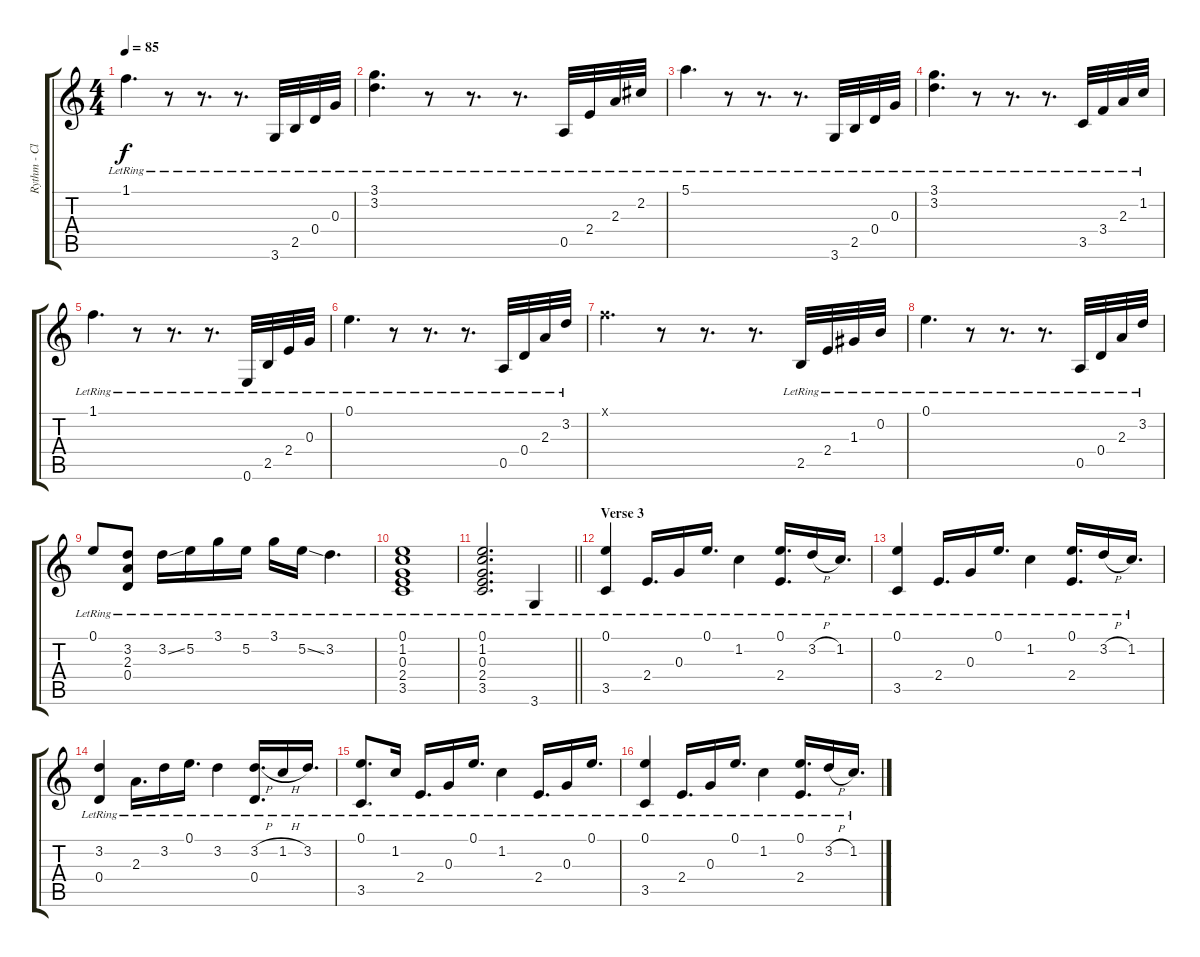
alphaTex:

\track ("Rythm - Clean" "Rythm - Cl") {instrument acousticguitarsteel}
\staff {score tabs}
\tuning (E4 B3 G3 D3 A2 E2) {hide}
\ts (4 4)
\tempo 85
\clef g2
\ks c
1.1{lr}.4{d dy f} r.8 r.8{d} r.8{d} 3.6{lr}.32 2.5{lr}.32 0.4{lr}.32 0.3{lr}.32 |
(3.1{lr} 3.2).4{d} r.8 r.8{d} r.8{d} 0.5{lr}.32 2.4{lr}.32 2.3{lr}.32 2.2{lr}.32 |
5.1{lr}.4{d} r.8 r.8{d} r.8{d} 3.6{lr}.32 2.5{lr}.32 0.4{lr}.32 0.3{lr}.32 |
(3.1{lr} 3.2).4{d} r.8 r.8{d} r.8{d} 3.5{lr}.32 3.4{lr}.32 2.3{lr}.32 1.2{lr}.32 |
1.1{lr}.4{d} r.8 r.8{d} r.8{d} 0.6{lr}.32 2.5{lr}.32 2.4{lr}.32 0.3{lr}.32 |
0.1{lr}.4{d} r.8 r.8{d} r.8{d} 0.5{lr}.32 0.4{lr}.32 2.3{lr}.32 3.2{lr}.32 |
1.1{x}.4{d} r.8 r.8{d} r.8{d} 2.5{lr}.32 2.4{lr}.32 1.3{lr}.32 0.2{lr}.32 |
0.1{lr}.4{d} r.8 r.8{d} r.8{d} 0.5{lr}.32 0.4{lr}.32 2.3{lr}.32 3.2{lr}.32 |
0.1{lr}.8 (3.2{lr} 2.3{lr} 0.4{lr}).8 3.2{ss lr}.16 5.2{lr}.16 3.1{lr}.16 5.2{lr}.16 3.1{lr}.16 5.2{ss lr}.16 3.2{lr}.4{d} |
(0.1{lr} 1.2{lr} 0.3{lr} 2.4{lr} 3.5{lr}).1 |
\barLineRight lightlight
(0.1{lr} 1.2{lr} 0.3{lr} 2.4{lr} 3.5{lr}).2{d} 3.6{lr}.4 |
\section ("" "Verse 3")
(0.1{lr} 3.5{lr}).4 2.4{lr}.16{d} 0.3{lr}.16 0.1{lr}.16{d} 1.2{lr}.4 (0.1{lr} 2.4{lr}).16{d} 3.2{h lr}.16 1.2{lr}.16{d} |
(0.1{lr} 3.5{lr}).4 2.4{lr}.16{d} 0.3{lr}.16 0.1{lr}.16{d} 1.2{lr}.4 (0.1{lr} 2.4{lr}).16{d} 3.2{h lr}.16 1.2{lr}.16{d} |
(3.2{lr} 0.4{lr}).4 2.3{lr}.16{d} 3.2{lr}.16 0.1{lr}.16{d} 3.2{lr}.4 (3.2{h lr} 0.4{lr}).16{d} 1.2{h lr}.16 3.2{lr}.16{d} |
(0.1{lr} 3.5{lr}).8{d} 1.2{lr}.16 2.4{lr}.16{d} 0.3{lr}.16 0.1{lr}.16{d} 1.2{lr}.4 2.4{lr}.16{d} 0.3{lr}.16 0.1{lr}.16{d} |
(0.1{lr} 3.5{lr}).4 2.4{lr}.16{d} 0.3{lr}.16 0.1{lr}.16{d} 1.2{lr}.4 (0.1{lr} 2.4{lr}).16{d} 3.2{h lr}.16 1.2{lr}.16{d}
